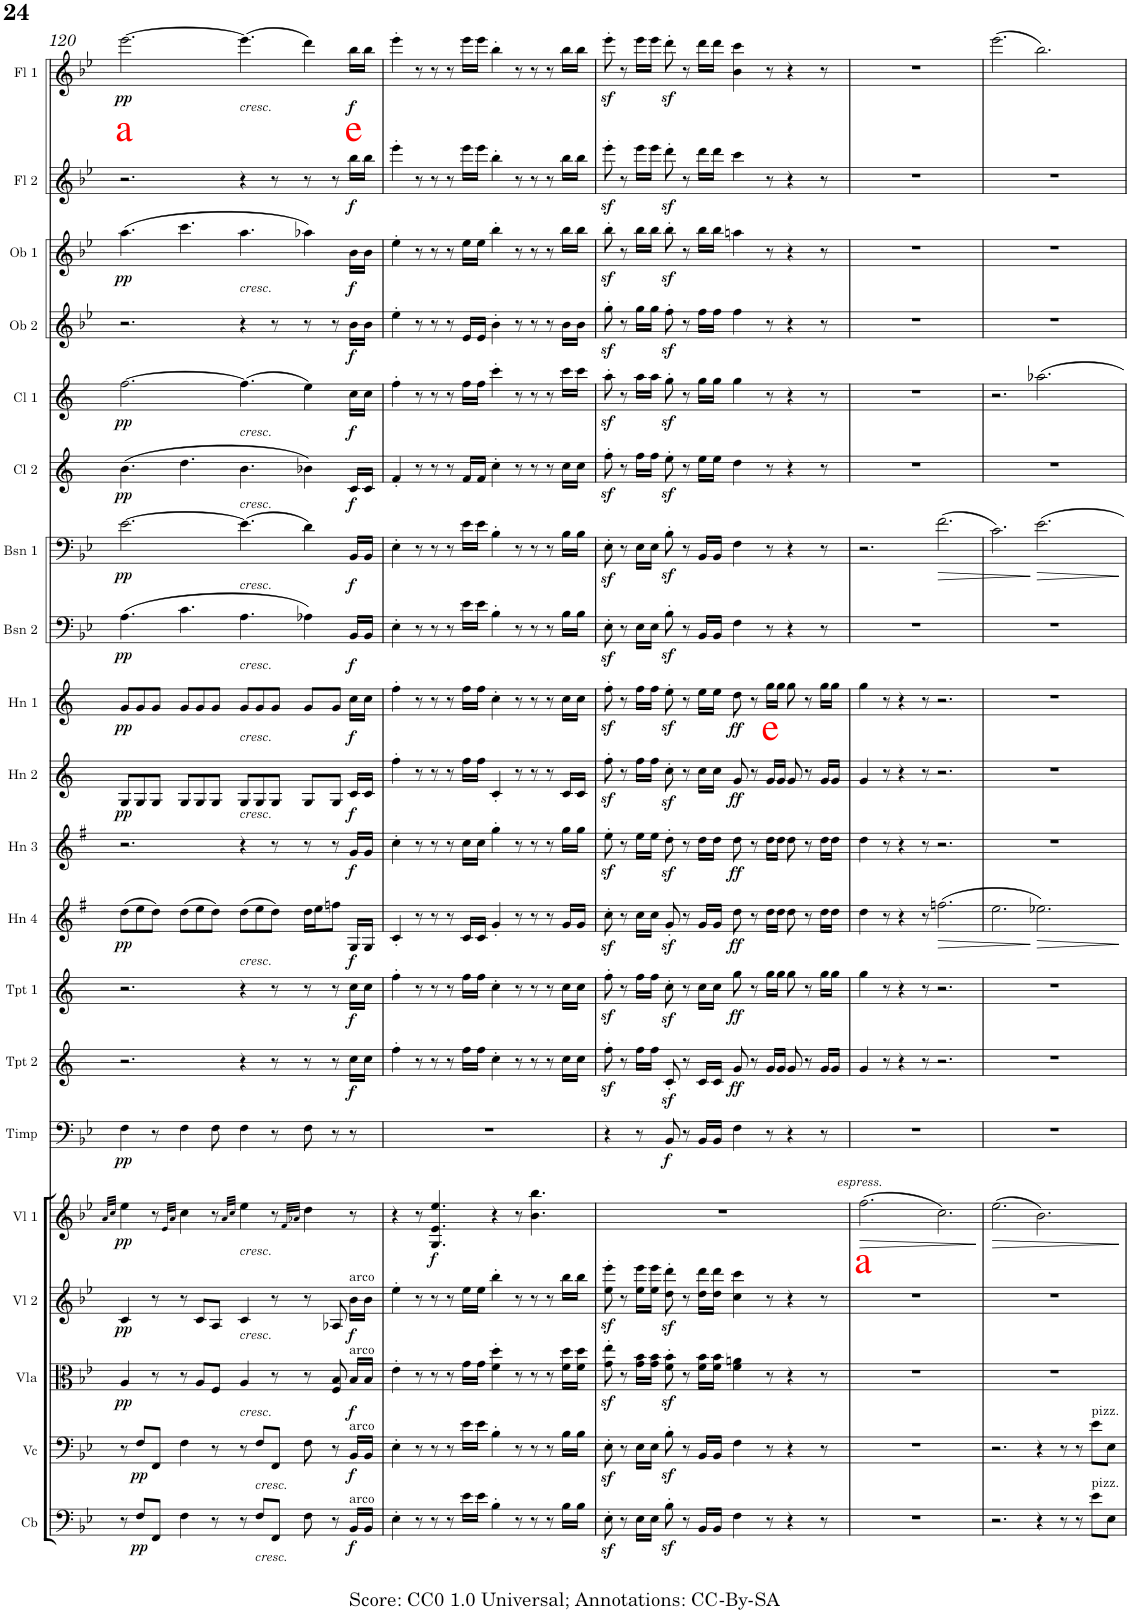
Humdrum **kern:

**kern	**dynam	**kern	**dynam	**kern	**dynam	**kern	**dynam	**kern	**text	**dynam	**kern	**dynam	**kern	**dynam	**kern	**dynam	**kern	**dynam	**kern	**dynam	**kern	**dynam	**kern	**text	**dynam	**kern	**dynam	**kern	**dynam	**kern	**dynam	**kern	**dynam	**kern	**dynam	**kern	**dynam	**kern	**dynam	**kern	**text	**dynam
*part20	*part20	*part19	*part19	*part18	*part18	*part17	*part17	*part16	*part16	*part16	*part15	*part15	*part14	*part14	*part13	*part13	*part12	*part12	*part11	*part11	*part10	*part10	*part9	*part9	*part9	*part8	*part8	*part7	*part7	*part6	*part6	*part5	*part5	*part4	*part4	*part3	*part3	*part2	*part2	*part1	*part1	*part1
*staff20	*staff20	*staff19	*staff19	*staff18	*staff18	*staff17	*staff17	*staff16	*staff16	*staff16	*staff15	*staff15	*staff14	*staff14	*staff13	*staff13	*staff12	*staff12	*staff11	*staff11	*staff10	*staff10	*staff9	*staff9	*staff9	*staff8	*staff8	*staff7	*staff7	*staff6	*staff6	*staff5	*staff5	*staff4	*staff4	*staff3	*staff3	*staff2	*staff2	*staff1	*staff1	*staff1
*I"Contrabass	*	*I"Violoncello	*	*I"Viola	*	*I"Violin 2	*	*I"Violin I	*	*	*I"Timpani in F, Bb	*	*I"Bb Trumpet 2	*	*I"Bb Trumpet	*	*I"Eb Horn 4	*	*I"Eb Horn 3	*	*I"Bb (alto) Horn 1	*	*I"Bb (alto) Horn 1	*	*	*I"Bassoon 2	*	*I"Bassoon 1	*	*I"Bb Clarinet 2	*	*I"Bb Clarinet 1	*	*I"Oboe 2	*	*I"Oboe 1	*	*I"Flute 2	*	*I"Flute 1	*	*
*I'Cb	*	*I'Vc	*	*I'Vla	*	*I'Vl 2	*	*I'Vl 1	*	*	*I'Timp	*	*I'Tpt 2	*	*I'Tpt 1	*	*I'Hn 4	*	*I'Hn 3	*	*I'Hn 2	*	*I'Hn 1	*	*	*I'Bsn 2	*	*I'Bsn 1	*	*I'Cl 2	*	*I'Cl 1	*	*I'Ob 2	*	*I'Ob 1	*	*I'Fl 2	*	*I'Fl 1	*	*
!!LO:PB:g=z
*clefF4	*	*clefF4	*	*clefC3	*	*clefG2	*	*clefG2	*	*	*clefF4	*	*clefG2	*	*clefG2	*	*clefG2	*	*clefG2	*	*clefG2	*	*clefG2	*	*	*clefF4	*	*clefF4	*	*clefG2	*	*clefG2	*	*clefG2	*	*clefG2	*	*clefG2	*	*clefG2	*	*
*Trd7c12	*	*	*	*	*	*	*	*	*	*	*	*	*Trd1c2	*	*Trd1c2	*	*Trd5c9	*	*Trd5c9	*	*Trd1c2	*	*Trd1c2	*	*	*	*	*	*	*Trd1c2	*	*Trd1c2	*	*	*	*	*	*	*	*	*	*
*k[b-e-]	*	*k[b-e-]	*	*k[b-e-]	*	*k[b-e-]	*	*k[b-e-]	*	*	*k[b-e-]	*	*k[]	*	*k[]	*	*k[f#]	*	*k[f#]	*	*k[]	*	*k[]	*	*	*k[b-e-]	*	*k[b-e-]	*	*k[]	*	*k[]	*	*k[b-e-]	*	*k[b-e-]	*	*k[b-e-]	*	*k[b-e-]	*	*
*M12/8	*	*M12/8	*	*M12/8	*	*M12/8	*	*M12/8	*	*	*M12/8	*	*M12/8	*	*M12/8	*	*M12/8	*	*M12/8	*	*M12/8	*	*M12/8	*	*	*M12/8	*	*M12/8	*	*M12/8	*	*M12/8	*	*M12/8	*	*M12/8	*	*M12/8	*	*M12/8	*	*
=120	=120	=120	=120	=120	=120	=120	=120	=120	=120	=120	=120	=120	=120	=120	=120	=120	=120	=120	=120	=120	=120	=120	=120	=120	=120	=120	=120	=120	=120	=120	=120	=120	=120	=120	=120	=120	=120	=120	=120	=120	=120	=120
.	.	.	.	.	.	.	.	32qa/LLL	.	.	.	.	.	.	.	.	.	.	.	.	.	.	.	.	.	.	.	.	.	.	.	.	.	.	.	.	.	.	.	.	.	.
.	.	.	.	.	.	.	.	32qcc/JJJ	.	.	.	.	.	.	.	.	.	.	.	.	.	.	.	.	.	.	.	.	.	.	.	.	.	.	.	.	.	.	.	.	.	.
!	!	!	!	!	!LO:DY:b	!	!LO:DY:b	!	!	!LO:DY:b	!	!LO:DY:b	!	!	!	!	!	!LO:DY:b	!	!	!	!LO:DY:b	!	!	!LO:DY:b	!	!LO:DY:b	!	!LO:DY:b	!	!LO:DY:b	!	!LO:DY:b	!	!	!	!LO:DY:b	!	!	!	!LO:LY:b:color=#FF0000	!LO:DY:b
8r	.	8r	.	4A/	pp	4c/	pp	4ee-\	.	pp	4F\	pp	2.r	.	2.r	.	(8dd\L	pp	2.r	.	8G/L	pp	8g/L	.	pp	(4.A\	pp	[2.e-\	pp	(4.b\	pp	[2.ff\	pp	2.r	.	(4.aa\	pp	2.r	.	[2.eee-\	a	pp
!	!LO:DY:b	!	!LO:DY:b	!	!	!	!	!	!	!	!	!	!	!	!	!	!	!	!	!	!	!	!	!	!	!	!	!	!	!	!	!	!	!	!	!	!	!	!	!	!	!
8F/L	pp	8F/L	pp	.	.	.	.	.	.	.	.	.	.	.	.	.	8ee\	.	.	.	8G/	.	8g/	.	.	.	.	.	.	.	.	.	.	.	.	.	.	.	.	.	.	.
8FF/J	.	8FF/J	.	8r	.	8r	.	8r	.	.	8r	.	.	.	.	.	8dd\J)	.	.	.	8G/J	.	8g/J	.	.	.	.	.	.	.	.	.	.	.	.	.	.	.	.	.	.	.
.	.	.	.	.	.	.	.	32qe-/LLL	.	.	.	.	.	.	.	.	.	.	.	.	.	.	.	.	.	.	.	.	.	.	.	.	.	.	.	.	.	.	.	.	.	.
.	.	.	.	.	.	.	.	32qa/JJJ	.	.	.	.	.	.	.	.	.	.	.	.	.	.	.	.	.	.	.	.	.	.	.	.	.	.	.	.	.	.	.	.	.	.
4F\	.	4F\	.	8r	.	8r	.	4cc\	.	.	4F\	.	.	.	.	.	(8dd\L	.	.	.	8G/L	.	8g/L	.	.	4.c\	.	.	.	4.dd\	.	.	.	.	.	4.ccc\	.	.	.	.	.	.
.	.	.	.	8A/L	.	8c/L	.	.	.	.	.	.	.	.	.	.	8ee\	.	.	.	8G/	.	8g/	.	.	.	.	.	.	.	.	.	.	.	.	.	.	.	.	.	.	.
8r	.	8r	.	8F/J	.	8A/J	.	8r	.	.	8F\	.	.	.	.	.	8dd\J)	.	.	.	8G/J	.	8g/J	.	.	.	.	.	.	.	.	.	.	.	.	.	.	.	.	.	.	.
.	.	.	.	.	.	.	.	32qa/LLL	.	.	.	.	.	.	.	.	.	.	.	.	.	.	.	.	.	.	.	.	.	.	.	.	.	.	.	.	.	.	.	.	.	.
.	.	.	.	.	.	.	.	32qcc/JJJ	.	.	.	.	.	.	.	.	.	.	.	.	.	.	.	.	.	.	.	.	.	.	.	.	.	.	.	.	.	.	.	.	.	.
!	!	!	!	!	!	!	!	!	!	!	!	!	!	!	!	!	!	!	!	!	!	!	!	!	!	!	!	!	!	!	!	!	!	!	!	!	!	!	!	!LO:TX:b:i:t=cresc.	!	!
!	!	!	!	!	!	!	!	!	!	!	!	!	!	!	!	!	!	!	!	!	!	!	!	!	!	!	!	!	!	!	!	!	!	!	!	!LO:TX:b:i:t=cresc.	!	!	!	!	!	!
!	!	!	!	!	!	!	!	!	!	!	!	!	!	!	!	!	!	!	!	!	!	!	!	!	!	!	!	!	!	!	!	!LO:TX:b:i:t=cresc.	!	!	!	!	!	!	!	!	!	!
!	!	!	!	!	!	!	!	!	!	!	!	!	!	!	!	!	!	!	!	!	!	!	!	!	!	!	!	!	!	!LO:TX:b:i:t=cresc.	!	!	!	!	!	!	!	!	!	!	!	!
!	!	!	!	!	!	!	!	!	!	!	!	!	!	!	!	!	!	!	!	!	!	!	!	!	!	!	!	!LO:TX:b:i:t=cresc.	!	!	!	!	!	!	!	!	!	!	!	!	!	!
!	!	!	!	!	!	!	!	!	!	!	!	!	!	!	!	!	!	!	!	!	!	!	!	!	!	!LO:TX:b:i:t=cresc.	!	!	!	!	!	!	!	!	!	!	!	!	!	!	!	!
!	!	!	!	!	!	!	!	!	!	!	!	!	!	!	!	!	!	!	!	!	!	!	!LO:TX:b:i:t=cresc.	!	!	!	!	!	!	!	!	!	!	!	!	!	!	!	!	!	!	!
!	!	!	!	!	!	!	!	!	!	!	!	!	!	!	!	!	!	!	!	!	!LO:TX:b:i:t=cresc.	!	!	!	!	!	!	!	!	!	!	!	!	!	!	!	!	!	!	!	!	!
!	!	!	!	!	!	!	!	!	!	!	!	!	!	!	!	!	!LO:TX:b:i:t=cresc.	!	!	!	!	!	!	!	!	!	!	!	!	!	!	!	!	!	!	!	!	!	!	!	!	!
!	!	!	!	!	!	!	!	!LO:TX:b:i:t=cresc.	!	!	!	!	!	!	!	!	!	!	!	!	!	!	!	!	!	!	!	!	!	!	!	!	!	!	!	!	!	!	!	!	!	!
!	!	!	!	!	!	!LO:TX:b:i:t=cresc.	!	!	!	!	!	!	!	!	!	!	!	!	!	!	!	!	!	!	!	!	!	!	!	!	!	!	!	!	!	!	!	!	!	!	!	!
!	!	!	!	!LO:TX:b:i:t=cresc.	!	!	!	!	!	!	!	!	!	!	!	!	!	!	!	!	!	!	!	!	!	!	!	!	!	!	!	!	!	!	!	!	!	!	!	!	!	!
8r	.	8r	.	4A/	.	4c/	.	4ee-\	.	.	4F\	.	4r	.	4r	.	(8dd\L	.	4r	.	8G/L	.	8g/L	.	.	4.A\	.	(4.e-\]	.	4.b\	.	(4.ff\]	.	4r	.	4.aa\	.	4r	.	(4.eee-\]	.	.
!	!	!LO:TX:b:i:t=cresc.	!	!	!	!	!	!	!	!	!	!	!	!	!	!	!	!	!	!	!	!	!	!	!	!	!	!	!	!	!	!	!	!	!	!	!	!	!	!	!	!
!LO:TX:b:i:t=cresc.	!	!	!	!	!	!	!	!	!	!	!	!	!	!	!	!	!	!	!	!	!	!	!	!	!	!	!	!	!	!	!	!	!	!	!	!	!	!	!	!	!	!
8F/L	.	8F/L	.	.	.	.	.	.	.	.	.	.	.	.	.	.	8ee\	.	.	.	8G/	.	8g/	.	.	.	.	.	.	.	.	.	.	.	.	.	.	.	.	.	.	.
8FF/J	.	8FF/J	.	8r	.	8r	.	8r	.	.	8r	.	8r	.	8r	.	8dd\J)	.	8r	.	8G/J	.	8g/J	.	.	.	.	.	.	.	.	.	.	8r	.	.	.	8r	.	.	.	.
.	.	.	.	.	.	.	.	32qf/LLL	.	.	.	.	.	.	.	.	.	.	.	.	.	.	.	.	.	.	.	.	.	.	.	.	.	.	.	.	.	.	.	.	.	.
.	.	.	.	.	.	.	.	32qa-X/JJJ	.	.	.	.	.	.	.	.	.	.	.	.	.	.	.	.	.	.	.	.	.	.	.	.	.	.	.	.	.	.	.	.	.	.
8F\	.	8F\	.	8r	.	8r	.	4dd\	.	.	8F\	.	8r	.	8r	.	16dd\LL	.	8r	.	8G/L	.	8g/L	.	.	4A-X\)	.	4d\)	.	4b-X\)	.	4ee\)	.	8r	.	4aa-X\)	.	8r	.	4ddd\)	.	.
.	.	.	.	.	.	.	.	.	.	.	.	.	.	.	.	.	16ee\J	.	.	.	.	.	.	.	.	.	.	.	.	.	.	.	.	.	.	.	.	.	.	.	.	.
8r	.	8r	.	8F/ 8B-/	.	8A-X/	.	.	.	.	8r	.	8r	.	8r	.	8ffn\J	.	8r	.	8G/J	.	8g/J	.	.	.	.	.	.	.	.	.	.	8r	.	.	.	8r	.	.	.	.
!	!	!	!	!	!	!LO:TX:a:t=arco	!	!	!	!	!	!	!	!	!	!	!	!	!	!	!	!	!	!	!	!	!	!	!	!	!	!	!	!	!	!	!	!	!	!	!	!
!	!	!	!	!LO:TX:a:t=arco	!	!	!	!	!	!	!	!	!	!	!	!	!	!	!	!	!	!	!	!	!	!	!	!	!	!	!	!	!	!	!	!	!	!	!	!	!	!
!	!	!LO:TX:a:t=arco	!	!	!	!	!	!	!	!	!	!	!	!	!	!	!	!	!	!	!	!	!	!	!	!	!	!	!	!	!	!	!	!	!	!	!	!	!	!	!	!
!LO:TX:a:t=arco	!	!	!	!	!	!	!	!	!	!	!	!	!	!	!	!	!	!	!	!	!	!	!	!	!	!	!	!	!	!	!	!	!	!	!	!	!	!	!	!	!	!
!	!LO:DY:b	!	!LO:DY:b	!	!LO:DY:b	!	!LO:DY:b	!	!	!	!	!	!	!LO:DY:b	!	!LO:DY:b	!	!LO:DY:b	!	!LO:DY:b	!	!LO:DY:b	!	!	!LO:DY:b	!	!LO:DY:b	!	!LO:DY:b	!	!LO:DY:b	!	!LO:DY:b	!	!LO:DY:b	!	!LO:DY:b	!	!LO:DY:b	!	!LO:LY:b:color=#FF0000	!LO:DY:b
16BB-/LL	f	16BB-/LL	f	16B-/LL	f	16b-\LL	f	8r	.	.	8r	.	16cc\LL	f	16cc\LL	f	16G/LL	f	16g/LL	f	16c/LL	f	16cc\LL	.	f	16BB-/LL	f	16BB-/LL	f	16c/LL	f	16cc\LL	f	16b-\LL	f	16b-\LL	f	16bb-\LL	f	16bb-\LL	e	f
16BB-/JJ	.	16BB-/JJ	.	16B-/JJ	.	16b-\JJ	.	.	.	.	.	.	16cc\JJ	.	16cc\JJ	.	16G/JJ	.	16g/JJ	.	16c/JJ	.	16cc\JJ	.	.	16BB-/JJ	.	16BB-/JJ	.	16c/JJ	.	16cc\JJ	.	16b-\JJ	.	16b-\JJ	.	16bb-\JJ	.	16bb-\JJ	.	.
=121	=121	=121	=121	=121	=121	=121	=121	=121	=121	=121	=121	=121	=121	=121	=121	=121	=121	=121	=121	=121	=121	=121	=121	=121	=121	=121	=121	=121	=121	=121	=121	=121	=121	=121	=121	=121	=121	=121	=121	=121	=121	=121
4E-'\	.	4E-'\	.	4e-'\	.	4ee-'\	.	4r	.	.	1.r	.	4ff'\	.	4ff'\	.	4c'/	.	4cc'\	.	4ff'\	.	4ff'\	.	.	4E-'\	.	4E-'\	.	4f'/	.	4ff'\	.	4ee-'\	.	4ee-'\	.	4eee-'\	.	4eee-'\	.	.
8r	.	8r	.	8r	.	8r	.	8r	.	.	.	.	8r	.	8r	.	8r	.	8r	.	8r	.	8r	.	.	8r	.	8r	.	8r	.	8r	.	8r	.	8r	.	8r	.	8r	.	.
!	!	!	!	!	!	!	!	!	!	!LO:DY:b	!	!	!	!	!	!	!	!	!	!	!	!	!	!	!	!	!	!	!	!	!	!	!	!	!	!	!	!	!	!	!	!
8r	.	8r	.	8r	.	8r	.	4.G/ 4.e-/ 4.ee-/	.	f	.	.	8r	.	8r	.	8r	.	8r	.	8r	.	8r	.	.	8r	.	8r	.	8r	.	8r	.	8r	.	8r	.	8r	.	8r	.	.
8r	.	8r	.	8r	.	8r	.	.	.	.	.	.	8r	.	8r	.	8r	.	8r	.	8r	.	8r	.	.	8r	.	8r	.	8r	.	8r	.	8r	.	8r	.	8r	.	8r	.	.
16e-\LL	.	16e-\LL	.	16g\LL	.	16ee-\LL	.	.	.	.	.	.	16ff\LL	.	16ff\LL	.	16c/LL	.	16cc\LL	.	16ff\LL	.	16ff\LL	.	.	16e-\LL	.	16e-\LL	.	16f/LL	.	16ff\LL	.	16e-/LL	.	16ee-\LL	.	16eee-\LL	.	16eee-\LL	.	.
16e-\JJ	.	16e-\JJ	.	16g\JJ	.	16ee-\JJ	.	.	.	.	.	.	16ff\JJ	.	16ff\JJ	.	16c/JJ	.	16cc\JJ	.	16ff\JJ	.	16ff\JJ	.	.	16e-\JJ	.	16e-\JJ	.	16f/JJ	.	16ff\JJ	.	16e-/JJ	.	16ee-\JJ	.	16eee-\JJ	.	16eee-\JJ	.	.
4B-'\	.	4B-'\	.	4f\' 4dd\'	.	4bb-'\	.	4r	.	.	.	.	4cc'\	.	4cc'\	.	4g'/	.	4gg'\	.	4c'/	.	4cc'\	.	.	4B-'\	.	4B-'\	.	4cc'\	.	4ccc'\	.	4b-'\	.	4bb-'\	.	4bb-'\	.	4bb-'\	.	.
8r	.	8r	.	8r	.	8r	.	8r	.	.	.	.	8r	.	8r	.	8r	.	8r	.	8r	.	8r	.	.	8r	.	8r	.	8r	.	8r	.	8r	.	8r	.	8r	.	8r	.	.
8r	.	8r	.	8r	.	8r	.	4.b-\ 4.bb-\	.	.	.	.	8r	.	8r	.	8r	.	8r	.	8r	.	8r	.	.	8r	.	8r	.	8r	.	8r	.	8r	.	8r	.	8r	.	8r	.	.
8r	.	8r	.	8r	.	8r	.	.	.	.	.	.	8r	.	8r	.	8r	.	8r	.	8r	.	8r	.	.	8r	.	8r	.	8r	.	8r	.	8r	.	8r	.	8r	.	8r	.	.
16B-\LL	.	16B-\LL	.	16f\ 16dd\LL	.	16bb-\LL	.	.	.	.	.	.	16cc\LL	.	16cc\LL	.	16g/LL	.	16gg\LL	.	16c/LL	.	16cc\LL	.	.	16B-\LL	.	16B-\LL	.	16cc\LL	.	16ccc\LL	.	16b-\LL	.	16bb-\LL	.	16bb-\LL	.	16bb-\LL	.	.
16B-\JJ	.	16B-\JJ	.	16f\ 16dd\JJ	.	16bb-\JJ	.	.	.	.	.	.	16cc\JJ	.	16cc\JJ	.	16g/JJ	.	16gg\JJ	.	16c/JJ	.	16cc\JJ	.	.	16B-\JJ	.	16B-\JJ	.	16cc\JJ	.	16ccc\JJ	.	16b-\JJ	.	16bb-\JJ	.	16bb-\JJ	.	16bb-\JJ	.	.
=122	=122	=122	=122	=122	=122	=122	=122	=122	=122	=122	=122	=122	=122	=122	=122	=122	=122	=122	=122	=122	=122	=122	=122	=122	=122	=122	=122	=122	=122	=122	=122	=122	=122	=122	=122	=122	=122	=122	=122	=122	=122	=122
8E-z<'\	.	8E-z<'\	.	8g\z<' 8ee-\z<'	.	8ee-\z<' 8eee-\z<'	.	1.r	.	.	4r	.	8ffz<'\	.	8ffz<'\	.	8ccz<'\	.	8eez<'\	.	8ffz<'\	.	8ffz<'\	.	.	8E-z<'\	.	8E-z<'\	.	8ffz<'\	.	8aaz<'\	.	8ggz<'\	.	8bb-z<'\	.	8eee-z<'\	.	8eee-z<'\	.	.
8r	.	8r	.	8r	.	8r	.	.	.	.	.	.	8r	.	8r	.	8r	.	8r	.	8r	.	8r	.	.	8r	.	8r	.	8r	.	8r	.	8r	.	8r	.	8r	.	8r	.	.
16E-\LL	.	16E-\LL	.	16g\ 16b-\LL	.	16ee-\ 16eee-\LL	.	.	.	.	8r	.	16ff\LL	.	16ff\LL	.	16cc\LL	.	16ee\LL	.	16ff\LL	.	16ff\LL	.	.	16E-\LL	.	16E-\LL	.	16ff\LL	.	16aa\LL	.	16gg\LL	.	16bb-\LL	.	16eee-\LL	.	16eee-\LL	.	.
16E-\JJ	.	16E-\JJ	.	16g\ 16b-\JJ	.	16ee-\ 16eee-\JJ	.	.	.	.	.	.	16ff\JJ	.	16ff\JJ	.	16cc\JJ	.	16ee\JJ	.	16ff\JJ	.	16ff\JJ	.	.	16E-\JJ	.	16E-\JJ	.	16ff\JJ	.	16aa\JJ	.	16gg\JJ	.	16bb-\JJ	.	16eee-\JJ	.	16eee-\JJ	.	.
!	!	!	!	!	!	!	!	!	!	!	!	!LO:DY:b	!	!	!	!	!	!	!	!	!	!	!	!	!	!	!	!	!	!	!	!	!	!	!	!	!	!	!	!	!	!
8B-z<'\	.	8B-z<'\	.	8f\z<' 8b-\z<'	.	8dd\z<' 8ddd\z<'	.	.	.	.	8BB-/	f	8cz<'/	.	8ccz<'\	.	8gz<'/	.	8ddz<'\	.	8ccz<'\	.	8eez<'\	.	.	8B-z<'\	.	8B-z<'\	.	8eez<'\	.	8ggz<'\	.	8ffz<'\	.	8bb-z<'\	.	8dddz<'\	.	8dddz<'\	.	.
8r	.	8r	.	8r	.	8r	.	.	.	.	8r	.	8r	.	8r	.	8r	.	8r	.	8r	.	8r	.	.	8r	.	8r	.	8r	.	8r	.	8r	.	8r	.	8r	.	8r	.	.
16BB-/LL	.	16BB-/LL	.	16f\ 16b-\LL	.	16dd\ 16ddd\LL	.	.	.	.	16BB-/LL	.	16c/LL	.	16cc\LL	.	16g/LL	.	16dd\LL	.	16cc\LL	.	16ee\LL	.	.	16BB-/LL	.	16BB-/LL	.	16ee\LL	.	16gg\LL	.	16ff\LL	.	16bb-\LL	.	16ddd\LL	.	16ddd\LL	.	.
16BB-/JJ	.	16BB-/JJ	.	16f\ 16b-\JJ	.	16dd\ 16ddd\JJ	.	.	.	.	16BB-/JJ	.	16c/JJ	.	16cc\JJ	.	16g/JJ	.	16dd\JJ	.	16cc\JJ	.	16ee\JJ	.	.	16BB-/JJ	.	16BB-/JJ	.	16ee\JJ	.	16gg\JJ	.	16ff\JJ	.	16bb-\JJ	.	16ddd\JJ	.	16ddd\JJ	.	.
!	!	!	!	!	!	!	!	!	!	!	!	!	!	!LO:DY:b	!	!LO:DY:b	!	!LO:DY:b	!	!LO:DY:b	!	!LO:DY:b	!	!	!LO:DY:b	!	!	!	!	!	!	!	!	!	!	!	!	!	!	!	!	!
4F\	.	4F\	.	4f\ 4an\	.	4cc\ 4ccc\	.	.	.	.	4F\	.	8g/	ff	8gg\	ff	8dd\	ff	8dd\	ff	8g/	ff	8dd\	.	ff	4F\	.	4F\	.	4dd\	.	4gg\	.	4ff\	.	4aan\	.	4ccc\	.	4b-\ 4ccc\	.	.
.	.	.	.	.	.	.	.	.	.	.	.	.	8r	.	8r	.	8r	.	8r	.	8r	.	8r	.	.	.	.	.	.	.	.	.	.	.	.	.	.	.	.	.	.	.
!	!	!	!	!	!	!	!	!	!	!	!	!	!	!	!	!	!	!	!	!	!	!	!	!LO:LY:b:color=#FF0000	!	!	!	!	!	!	!	!	!	!	!	!	!	!	!	!	!	!
8r	.	8r	.	8r	.	8r	.	.	.	.	8r	.	16g/LL	.	16gg\LL	.	16dd\LL	.	16dd\LL	.	16g/LL	.	16gg\LL	e	.	8r	.	8r	.	8r	.	8r	.	8r	.	8r	.	8r	.	8r	.	.
.	.	.	.	.	.	.	.	.	.	.	.	.	16g/JJ	.	16gg\JJ	.	16dd\JJ	.	16dd\JJ	.	16g/JJ	.	16gg\JJ	.	.	.	.	.	.	.	.	.	.	.	.	.	.	.	.	.	.	.
4r	.	4r	.	4r	.	4r	.	.	.	.	4r	.	8g/	.	8gg\	.	8dd\	.	8dd\	.	8g/	.	8gg\	.	.	4r	.	4r	.	4r	.	4r	.	4r	.	4r	.	4r	.	4r	.	.
.	.	.	.	.	.	.	.	.	.	.	.	.	8r	.	8r	.	8r	.	8r	.	8r	.	8r	.	.	.	.	.	.	.	.	.	.	.	.	.	.	.	.	.	.	.
8r	.	8r	.	8r	.	8r	.	.	.	.	8r	.	16g/LL	.	16gg\LL	.	16dd\LL	.	16dd\LL	.	16g/LL	.	16gg\LL	.	.	8r	.	8r	.	8r	.	8r	.	8r	.	8r	.	8r	.	8r	.	.
.	.	.	.	.	.	.	.	.	.	.	.	.	16g/JJ	.	16gg\JJ	.	16dd\JJ	.	16dd\JJ	.	16g/JJ	.	16gg\JJ	.	.	.	.	.	.	.	.	.	.	.	.	.	.	.	.	.	.	.
=123	=123	=123	=123	=123	=123	=123	=123	=123	=123	=123	=123	=123	=123	=123	=123	=123	=123	=123	=123	=123	=123	=123	=123	=123	=123	=123	=123	=123	=123	=123	=123	=123	=123	=123	=123	=123	=123	=123	=123	=123	=123	=123
!	!	!	!	!	!	!	!	!LO:TX:a:i:t=espress.	!	!	!	!	!	!	!	!	!	!	!	!	!	!	!	!	!	!	!	!	!	!	!	!	!	!	!	!	!	!	!	!	!	!
!	!	!	!	!	!	!	!	!	!LO:LY:b:color=#FF0000	!LO:HP:b	!	!	!	!	!	!	!	!	!	!	!	!	!	!	!	!	!	!	!	!	!	!	!	!	!	!	!	!	!	!	!	!
1.r	.	1.r	.	1.r	.	1.r	.	(2.ff\	a	>	1.r	.	4g/	.	4gg\	.	4dd\	.	4dd\	.	4g/	.	4gg\	.	.	1.r	.	2.r	.	1.r	.	1.r	.	1.r	.	1.r	.	1.r	.	1.r	.	.
.	.	.	.	.	.	.	.	.	.	.	.	.	8r	.	8r	.	8r	.	8r	.	8r	.	8r	.	.	.	.	.	.	.	.	.	.	.	.	.	.	.	.	.	.	.
.	.	.	.	.	.	.	.	.	.	.	.	.	4r	.	4r	.	4r	.	4r	.	4r	.	4r	.	.	.	.	.	.	.	.	.	.	.	.	.	.	.	.	.	.	.
.	.	.	.	.	.	.	.	.	.	.	.	.	8r	.	8r	.	8r	.	8r	.	8r	.	8r	.	.	.	.	.	.	.	.	.	.	.	.	.	.	.	.	.	.	.
!	!	!	!	!	!	!	!	!	!	!	!	!	!	!	!	!	!	!LO:HP:b	!	!	!	!	!	!	!	!	!	!	!LO:HP:b	!	!	!	!	!	!	!	!	!	!	!	!	!
.	.	.	.	.	.	.	.	2.cc\)	.	.	.	.	2.r	.	2.r	.	(2.ffn\	>	2.r	.	2.r	.	2.r	.	.	.	.	(2.f\	>	.	.	.	.	.	.	.	.	.	.	.	.	.
.	.	.	.	.	.	.	.	.	.	]	.	.	.	.	.	.	.	.	.	.	.	.	.	.	.	.	.	.	.	.	.	.	.	.	.	.	.	.	.	.	.	.
=124	=124	=124	=124	=124	=124	=124	=124	=124	=124	=124	=124	=124	=124	=124	=124	=124	=124	=124	=124	=124	=124	=124	=124	=124	=124	=124	=124	=124	=124	=124	=124	=124	=124	=124	=124	=124	=124	=124	=124	=124	=124	=124
!	!	!	!	!	!	!	!	!	!	!LO:HP:b	!	!	!	!	!	!	!	!	!	!	!	!	!	!	!	!	!	!	!	!	!	!	!	!	!	!	!	!	!	!	!	!
2.r	.	2.r	.	1.r	.	1.r	.	(2.ee-\	.	>	1.r	.	1.r	.	1.r	.	2.ee\	.	1.r	.	1.r	.	1.r	.	.	1.r	.	2.c\)	.	1.r	.	2.r	.	1.r	.	1.r	.	1.r	.	(2.eee-\	.	.
!	!	!	!	!	!	!	!	!	!	!	!	!	!	!	!	!	!	!LO:HP:n=1:b	!	!	!	!	!	!	!	!	!	!	!LO:HP:n=1:b	!	!	!	!	!	!	!	!	!	!	!	!	!
4r	.	4r	.	.	.	.	.	2.b-\)	.	.	.	.	.	.	.	.	2.ee-X\)	] >	.	.	.	.	.	.	.	.	.	2.e-\	] >	.	.	2.aa-X\	.	.	.	.	.	.	.	2.bb-\)	.	.
8r	.	8r	.	.	.	.	.	.	.	.	.	.	.	.	.	.	.	.	.	.	.	.	.	.	.	.	.	.	.	.	.	.	.	.	.	.	.	.	.	.	.	.
8r	.	8r	.	.	.	.	.	.	.	.	.	.	.	.	.	.	.	.	.	.	.	.	.	.	.	.	.	.	.	.	.	.	.	.	.	.	.	.	.	.	.	.
!	!	!LO:TX:a:t=pizz.	!	!	!	!	!	!	!	!	!	!	!	!	!	!	!	!	!	!	!	!	!	!	!	!	!	!	!	!	!	!	!	!	!	!	!	!	!	!	!	!
!LO:TX:a:t=pizz.	!	!	!	!	!	!	!	!	!	!	!	!	!	!	!	!	!	!	!	!	!	!	!	!	!	!	!	!	!	!	!	!	!	!	!	!	!	!	!	!	!	!
8e-\L	.	8e-\L	.	.	.	.	.	.	.	.	.	.	.	.	.	.	.	.	.	.	.	.	.	.	.	.	.	.	.	.	.	.	.	.	.	.	.	.	.	.	.	.
8E-\J	.	8E-\J	.	.	.	.	.	.	.	.	.	.	.	.	.	.	.	.	.	.	.	.	.	.	.	.	.	.	.	.	.	.	.	.	.	.	.	.	.	.	.	.
.	.	.	.	.	.	.	.	.	.	]	.	.	.	.	.	.	.	]	.	.	.	.	.	.	.	.	.	.	]	.	.	.	.	.	.	.	.	.	.	.	.	.
=	=	=	=	=	=	=	=	=	=	=	=	=	=	=	=	=	=	=	=	=	=	=	=	=	=	=	=	=	=	=	=	=	=	=	=	=	=	=	=	=	=	=
*-	*-	*-	*-	*-	*-	*-	*-	*-	*-	*-	*-	*-	*-	*-	*-	*-	*-	*-	*-	*-	*-	*-	*-	*-	*-	*-	*-	*-	*-	*-	*-	*-	*-	*-	*-	*-	*-	*-	*-	*-	*-	*-
